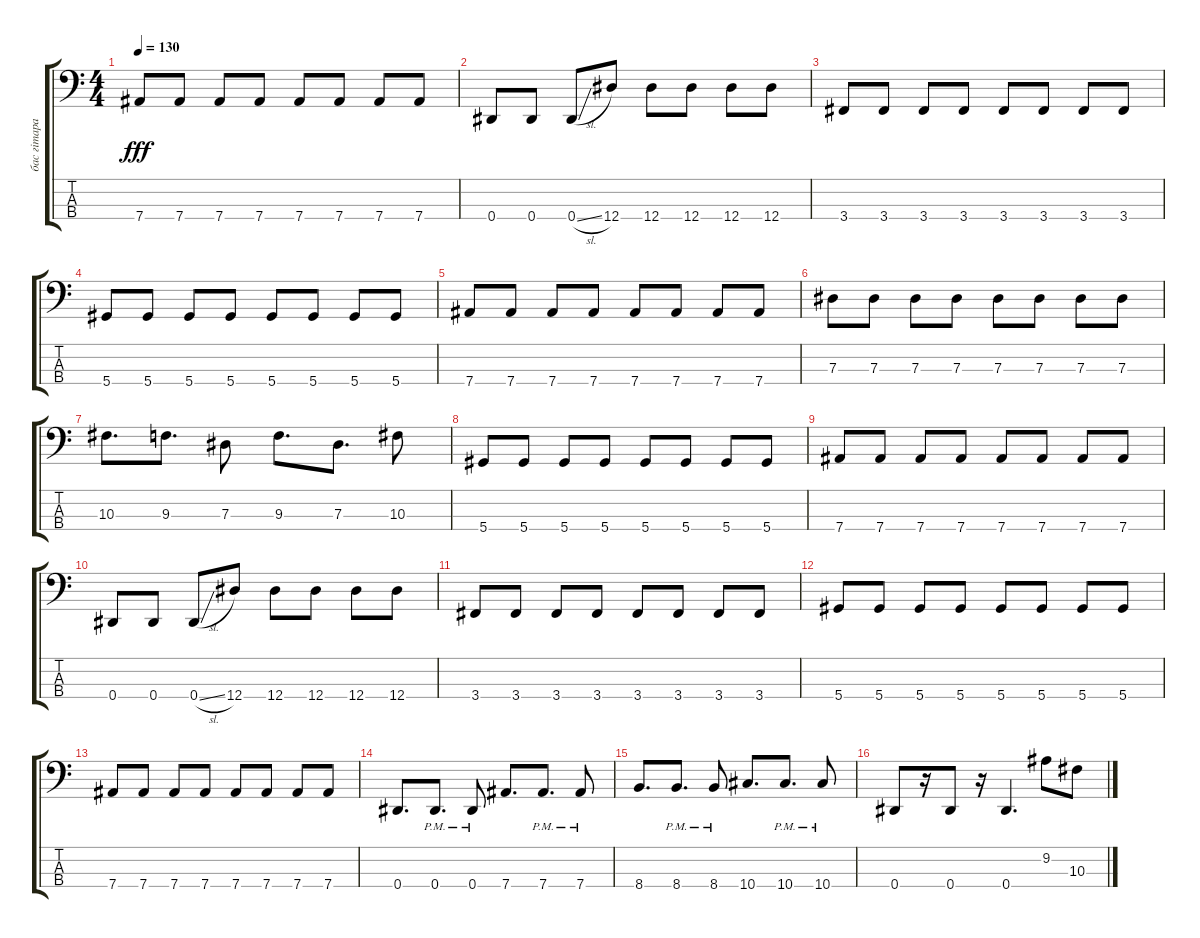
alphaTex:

\track ("бас гiтара Алесь" "бас гiтара") {instrument electricbassfinger}
\staff {score tabs}
\tuning (Gb2 Db2 Ab1 Eb1) {hide}
\ts (4 4)
\tempo 130
\clef f4
\ks c
7.4.8{dy fff} 7.4.8 7.4.8 7.4.8 7.4.8 7.4.8 7.4.8 7.4.8 |
0.4.8 0.4.8 0.4{sl}.8 12.4.8 12.4.8 12.4.8 12.4.8 12.4.8 |
3.4.8 3.4.8 3.4.8 3.4.8 3.4.8 3.4.8 3.4.8 3.4.8 |
5.4.8 5.4.8 5.4.8 5.4.8 5.4.8 5.4.8 5.4.8 5.4.8 |
7.4.8 7.4.8 7.4.8 7.4.8 7.4.8 7.4.8 7.4.8 7.4.8 |
7.3.8 7.3.8 7.3.8 7.3.8 7.3.8 7.3.8 7.3.8 7.3.8 |
10.3.8{d} 9.3.8{d} 7.3.8 9.3.8{d} 7.3.8{d} 10.3.8 |
5.4.8 5.4.8 5.4.8 5.4.8 5.4.8 5.4.8 5.4.8 5.4.8 |
7.4.8 7.4.8 7.4.8 7.4.8 7.4.8 7.4.8 7.4.8 7.4.8 |
0.4.8 0.4.8 0.4{sl}.8 12.4.8 12.4.8 12.4.8 12.4.8 12.4.8 |
3.4.8 3.4.8 3.4.8 3.4.8 3.4.8 3.4.8 3.4.8 3.4.8 |
5.4.8 5.4.8 5.4.8 5.4.8 5.4.8 5.4.8 5.4.8 5.4.8 |
7.4.8 7.4.8 7.4.8 7.4.8 7.4.8 7.4.8 7.4.8 7.4.8 |
0.4.8{d} 0.4{pm}.8{d} 0.4{pm}.8 7.4.8{d} 7.4{pm}.8{d} 7.4{pm}.8 |
8.4.8{d} 8.4{pm}.8{d} 8.4{pm}.8 10.4.8{d} 10.4{pm}.8{d} 10.4{pm}.8 |
0.4.8 r.16 0.4.8 r.16 0.4.4{d} 9.2.8 10.3.8
